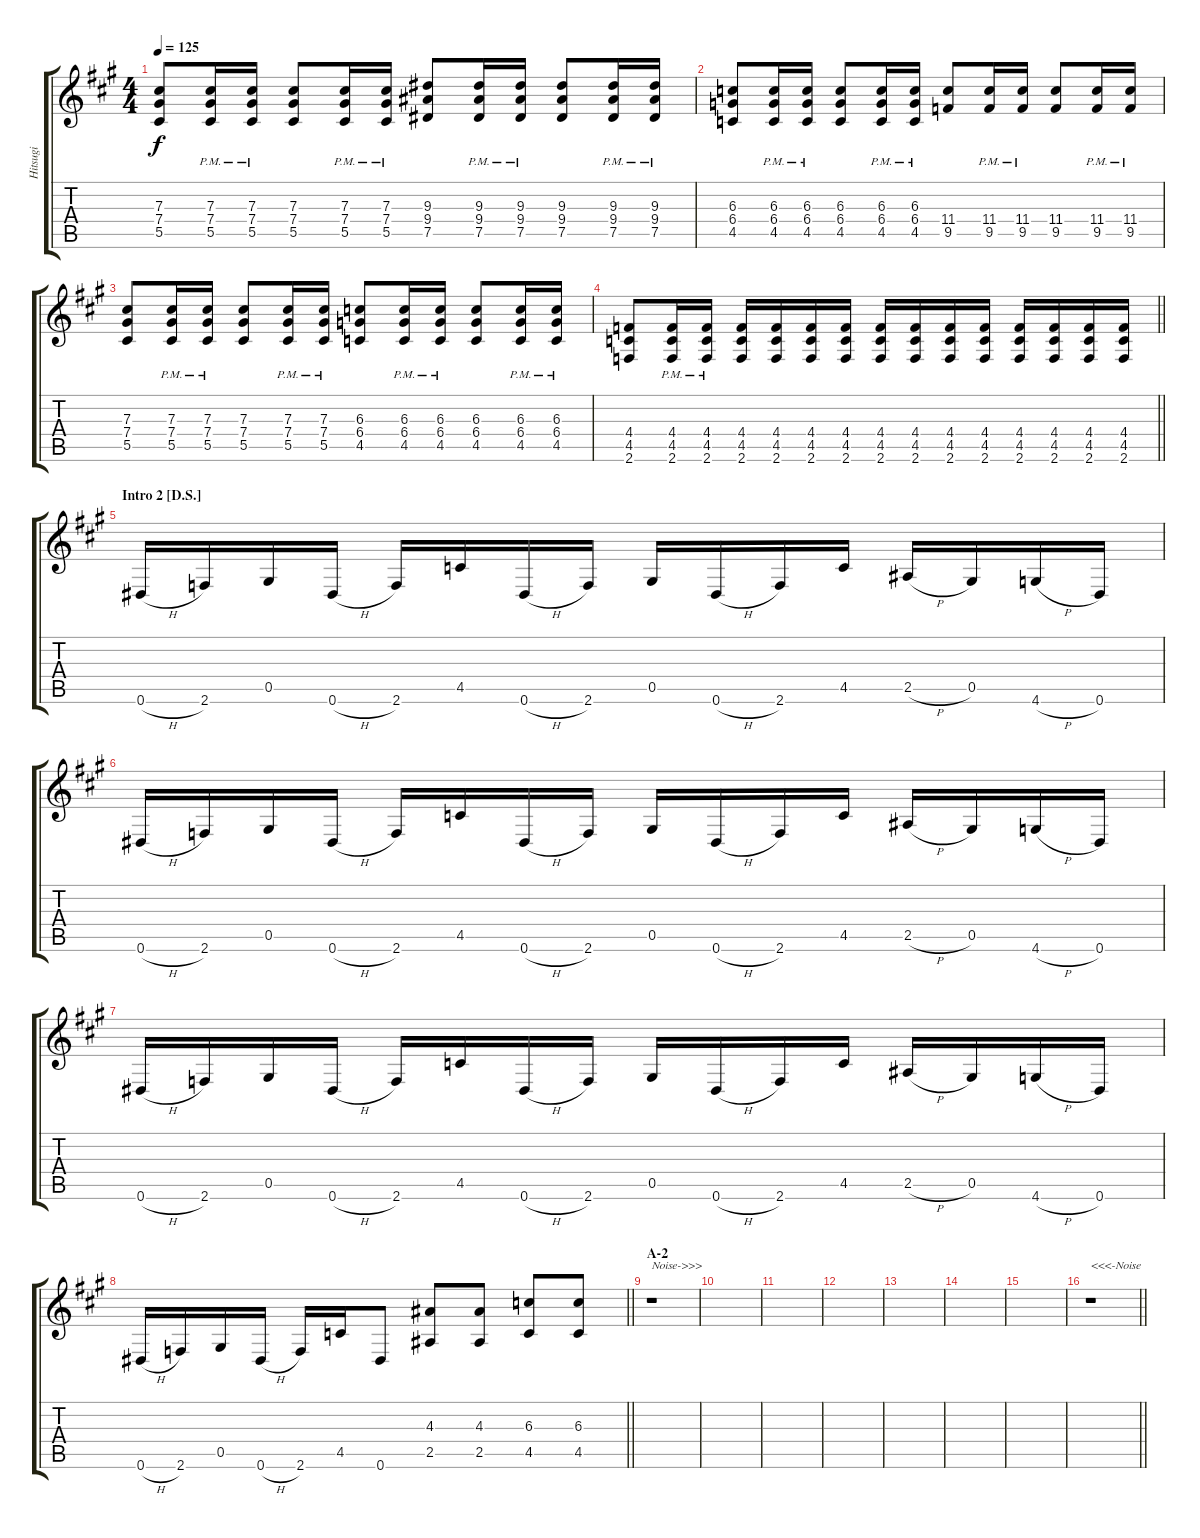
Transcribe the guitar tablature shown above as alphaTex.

\track ("Hitsugi" "Hitsugi") {instrument overdrivenguitar}
\staff {score tabs}
\tuning (Eb4 Bb3 Gb3 Db3 Ab2 Eb2) {hide}
\ts (4 4)
\tempo 125
\clef g2
\ks a
(7.3 7.4 5.5).8{dy f} (7.3{pm} 7.4{pm} 5.5{pm}).16 (7.3{pm} 7.4{pm} 5.5{pm}).16 (7.3 7.4 5.5).8 (7.3{pm} 7.4{pm} 5.5{pm}).16 (7.3{pm} 7.4{pm} 5.5{pm}).16 (9.3 9.4 7.5).8 (9.3{pm} 9.4{pm} 7.5{pm}).16 (9.3{pm} 9.4{pm} 7.5{pm}).16 (9.3 9.4 7.5).8 (9.3{pm} 9.4{pm} 7.5{pm}).16 (9.3{pm} 9.4{pm} 7.5{pm}).16 |
(6.3 6.4 4.5).8 (6.3{pm} 6.4{pm} 4.5{pm}).16 (6.3{pm} 6.4{pm} 4.5{pm}).16 (6.3 6.4 4.5).8 (6.3{pm} 6.4{pm} 4.5{pm}).16 (6.3{pm} 6.4{pm} 4.5{pm}).16 (11.4 9.5).8 (11.4{pm} 9.5{pm}).16 (11.4{pm} 9.5{pm}).16 (11.4 9.5).8 (11.4{pm} 9.5{pm}).16 (11.4{pm} 9.5{pm}).16 |
(7.3 7.4 5.5).8 (7.3{pm} 7.4{pm} 5.5{pm}).16 (7.3{pm} 7.4{pm} 5.5{pm}).16 (7.3 7.4 5.5).8 (7.3{pm} 7.4{pm} 5.5{pm}).16 (7.3{pm} 7.4{pm} 5.5{pm}).16 (6.3 6.4 4.5).8 (6.3{pm} 6.4{pm} 4.5{pm}).16 (6.3{pm} 6.4{pm} 4.5{pm}).16 (6.3 6.4 4.5).8 (6.3{pm} 6.4{pm} 4.5{pm}).16 (6.3{pm} 6.4{pm} 4.5{pm}).16 |
\barLineRight lightlight
(4.4 4.5 2.6).8 (4.4{pm} 4.5{pm} 2.6{pm}).16 (4.4{pm} 4.5{pm} 2.6{pm}).16 (4.4 4.5 2.6).16 (4.4 4.5 2.6).16 (4.4 4.5 2.6).16 (4.4 4.5 2.6).16 (4.4 4.5 2.6).16 (4.4 4.5 2.6).16 (4.4 4.5 2.6).16 (4.4 4.5 2.6).16 (4.4 4.5 2.6).16 (4.4 4.5 2.6).16 (4.4 4.5 2.6).16 (4.4 4.5 2.6).16 |
\section ("" "Intro 2 [D.S.]")
0.6{h}.16 2.6.16 0.5.16 0.6{h}.16 2.6.16 4.5.16 0.6{h}.16 2.6.16 0.5.16 0.6{h}.16 2.6.16 4.5.16 2.5{h}.16 0.5.16 4.6{h}.16 0.6.16 |
0.6{h}.16 2.6.16 0.5.16 0.6{h}.16 2.6.16 4.5.16 0.6{h}.16 2.6.16 0.5.16 0.6{h}.16 2.6.16 4.5.16 2.5{h}.16 0.5.16 4.6{h}.16 0.6.16 |
0.6{h}.16 2.6.16 0.5.16 0.6{h}.16 2.6.16 4.5.16 0.6{h}.16 2.6.16 0.5.16 0.6{h}.16 2.6.16 4.5.16 2.5{h}.16 0.5.16 4.6{h}.16 0.6.16 |
\barLineRight lightlight
0.6{h}.16 2.6.16 0.5.16 0.6{h}.16 2.6.16 4.5.16 0.6.8 (4.3 2.5).8 (4.3 2.5).8 (6.3 4.5).8 (6.3 4.5).8 |
\section ("" "A-2")
r.1{txt "Noise->>>"} |
|
|
|
|
|
|
\barLineRight lightlight
r.1{txt "<<<-Noise"}
